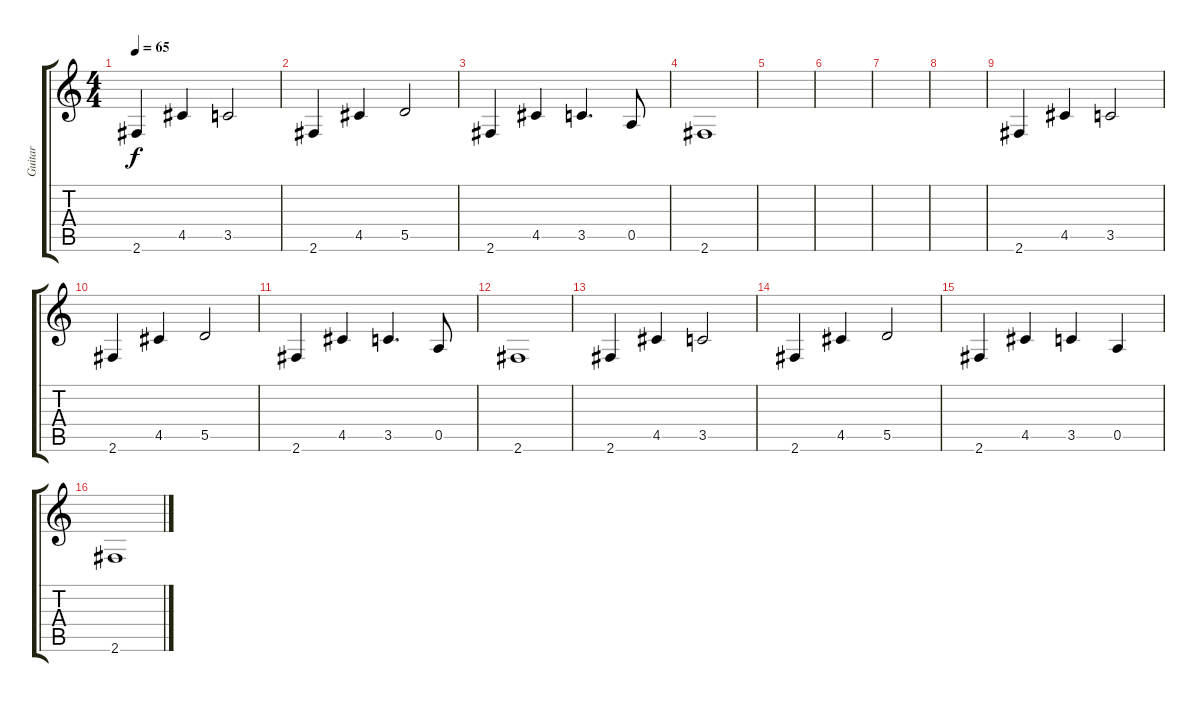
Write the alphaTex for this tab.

\track ("Guitar" "Guitar") {instrument distortionguitar}
\staff {score tabs}
\tuning (E4 B3 G3 D3 A2 E2) {hide}
\ts (4 4)
\tempo 65
\clef g2
\ks c
2.6.4{dy f} 4.5.4 3.5.2 |
2.6.4 4.5.4 5.5.2 |
2.6.4 4.5.4 3.5.4{d} 0.5.8 |
2.6.1 |
|
|
|
|
2.6.4 4.5.4 3.5.2 |
2.6.4 4.5.4 5.5.2 |
2.6.4 4.5.4 3.5.4{d} 0.5.8 |
2.6.1 |
2.6.4 4.5.4 3.5.2 |
2.6.4 4.5.4 5.5.2 |
2.6.4 4.5.4 3.5.4 0.5.4 |
2.6.1
